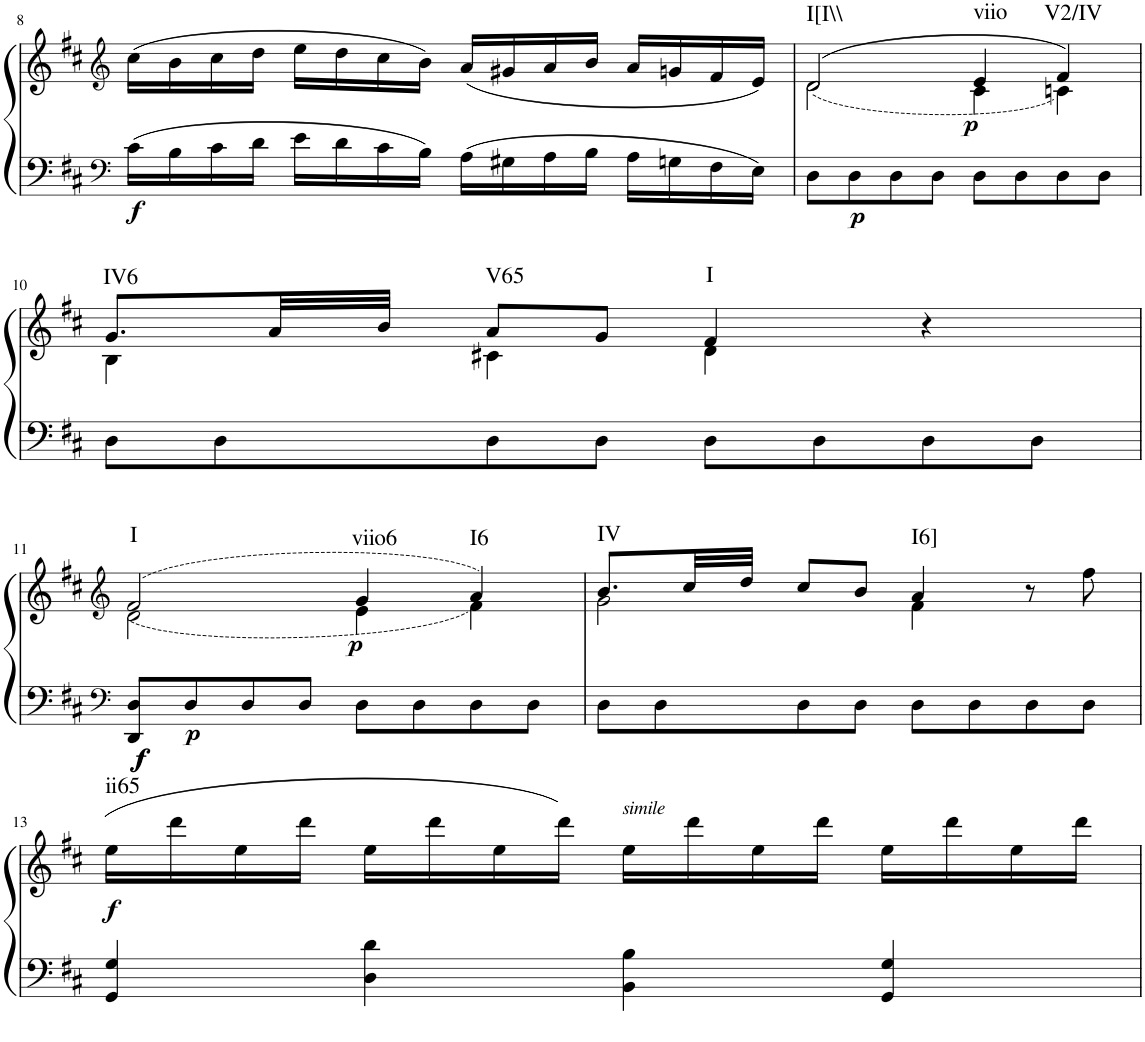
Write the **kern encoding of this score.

**kern	**kern	**dynam	**harte
*part1	*part1	*part1	*part1
*staff2	*staff1	*staff1/2	*
*I"unbenannt2	*	*	*
!!LO:PB:g=z
*clefF4	*clefG2	*	*
*k[f#c#]	*k[f#c#]	*	*
*M4/4	*M4/4	*	*
=8	=8	=8	=8
!	!	!LO:DY:b=2	!
16c#\LL	(16cc#\LL	f	.
16B\	16b\	.	.
16c#\	16cc#\	.	.
16d\JJ	16dd\JJ	.	.
16e\LL	16ee\LL	.	.
16d\	16dd\	.	.
16c#\	16cc#\	.	.
16B\JJ	16b\JJ)	.	.
16A\LL	(16a/LL	.	.
16G#X\	16g#X/	.	.
16A\	16a/	.	.
16B\JJ	16b/JJ	.	.
16A\LL	16a/LL	.	.
16Gn\	16gn/	.	.
16F#\	16f#/	.	.
16E\JJ	16e/JJ)	.	.
=9	=9	=9	=9
*	*^	*	*
!	!	!	!	!LO:H:kt=I[I\\
8D\L	((2d/	2d\	.	N
!	!	!	!LO:DY:b=2	!
8D\	.	.	p	.
8D\	.	.	.	.
8D\J	.	.	.	.
!	!	!	!LO:DY:b	!LO:H:kt=viio
8D\L	4e/	4c#\	p	N
8D\	.	.	.	.
!	!	!	!	!LO:H:kt=V2/IV
8D\	4f#/)	4cn\)	.	N
8D\J	.	.	.	.
!!LO:LB:g=z	!!
=10	=10	=10	=10	=10
!	!	!	!	!LO:H:kt=IV6
8D\L	8.g/L	4B\	.	N
8D\	.	.	.	.
.	32a/LL	.	.	.
.	32b/JJJ	.	.	.
!	!	!	!	!LO:H:kt=V65
8D\	8a/L	4c#X\	.	N
8D\J	8g/J	.	.	.
!	!	!	!	!LO:H:kt=I
8D\L	4f#/	4d\	.	N
8D\	.	.	.	.
8D\	4r	4ryy	.	.
8D\J	.	.	.	.
!!LO:LB:g=z	!!
=11	=11	=11	=11	=11
*clefF4	*clefG2	*	*	*
!	!	!	!LO:DY:b=2	!
!	!	!	!LO:DY:n=1:b=2	!LO:H:kt=I
8DD/ 8D/L	(2f#/	(2d\	f f	N
!	!	!	!LO:DY:n=2:b=2	!
8D/	.	.	p	.
8D/	.	.	.	.
8D/J	.	.	.	.
!	!	!	!LO:DY:n=3:b	!LO:H:kt=viio6
8D\L	4g/	4e\	p	N
8D\	.	.	.	.
!	!	!	!	!LO:H:kt=I6
8D\	4a/)	4f#\)	.	N
8D\J	.	.	.	.
=12	=12	=12	=12	=12
!	!	!	!	!LO:H:kt=IV
8D\L	8.b/L	2g\	.	N
8D\	.	.	.	.
.	32cc#/LL	.	.	.
.	32dd/JJJ	.	.	.
8D\	8cc#/L	.	.	.
8D\J	8b/J	.	.	.
!	!	!	!	!LO:H:kt=I6]
8D\L	4a/	4f#\	.	N
8D\	.	.	.	.
8D\	8r	4ryy	.	.
8D\J	8ff#\	.	.	.
*	*v	*v	*	*
!!LO:LB:g=z
=13	=13	=13	=13
!	!	!LO:DY:b	!LO:H:kt=ii65
4GG/ 4G/	(16ee\LL	f	N
.	16ddd\	.	.
.	16ee\	.	.
.	16ddd\JJ	.	.
4D\ 4d\	16ee\LL	.	.
.	16ddd\	.	.
.	16ee\	.	.
.	16ddd\JJ)	.	.
!	!LO:TX:a:i:t=simile	!	!
4BB\ 4B\	16ee\LL	.	.
.	16ddd\	.	.
.	16ee\	.	.
.	16ddd\JJ	.	.
4GG/ 4G/	16ee\LL	.	.
.	16ddd\	.	.
.	16ee\	.	.
.	16ddd\JJ	.	.
=	=	=	=
*-	*-	*-	*-
